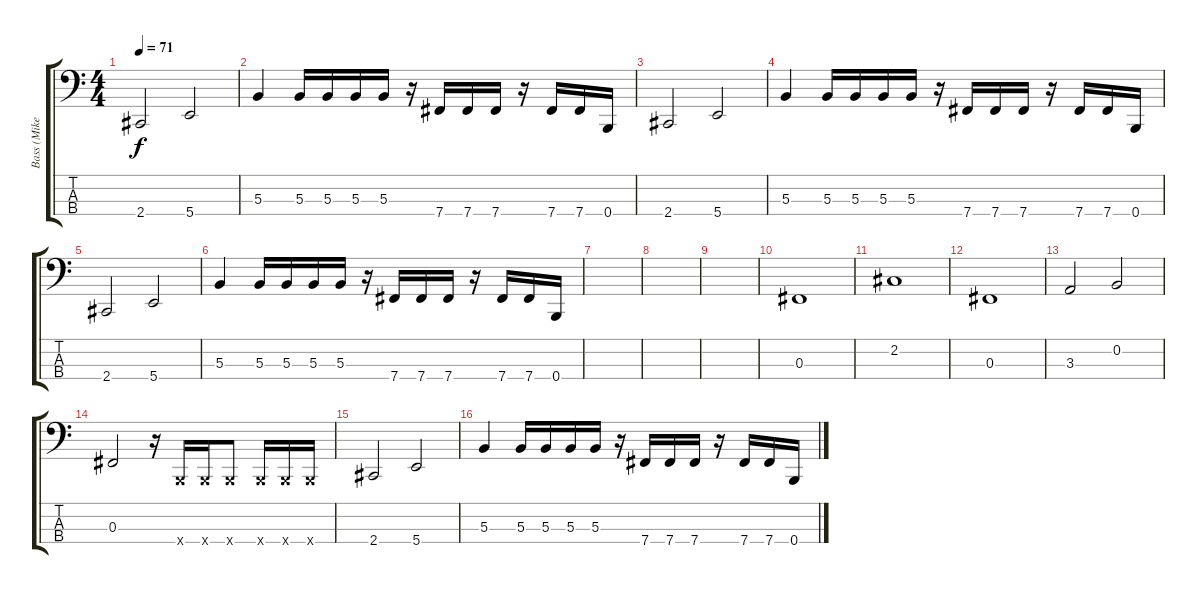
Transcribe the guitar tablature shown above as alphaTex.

\track ("Bass (Mike Kroeger)" "Bass (Mike") {instrument electricbassfinger}
\staff {score tabs}
\tuning (E2 B1 Gb1 B0) {hide}
\ts (4 4)
\tempo 71
\clef f4
\ks c
2.4.2{dy f} 5.4.2 |
5.3.4 5.3.16 5.3.16 5.3.16 5.3.16 r.16 7.4.16 7.4.16 7.4.16 r.16 7.4.16 7.4.16 0.4.16 |
2.4.2 5.4.2 |
5.3.4 5.3.16 5.3.16 5.3.16 5.3.16 r.16 7.4.16 7.4.16 7.4.16 r.16 7.4.16 7.4.16 0.4.16 |
2.4.2 5.4.2 |
5.3.4 5.3.16 5.3.16 5.3.16 5.3.16 r.16 7.4.16 7.4.16 7.4.16 r.16 7.4.16 7.4.16 0.4.16 |
|
|
|
0.3.1 |
2.2.1 |
0.3.1 |
3.3.2 0.2.2 |
0.3.2 r.16 0.4{x}.16 0.4{x}.16 0.4{x}.8 0.4{x}.16 0.4{x}.16 0.4{x}.16 |
2.4.2 5.4.2 |
5.3.4 5.3.16 5.3.16 5.3.16 5.3.16 r.16 7.4.16 7.4.16 7.4.16 r.16 7.4.16 7.4.16 0.4.16
